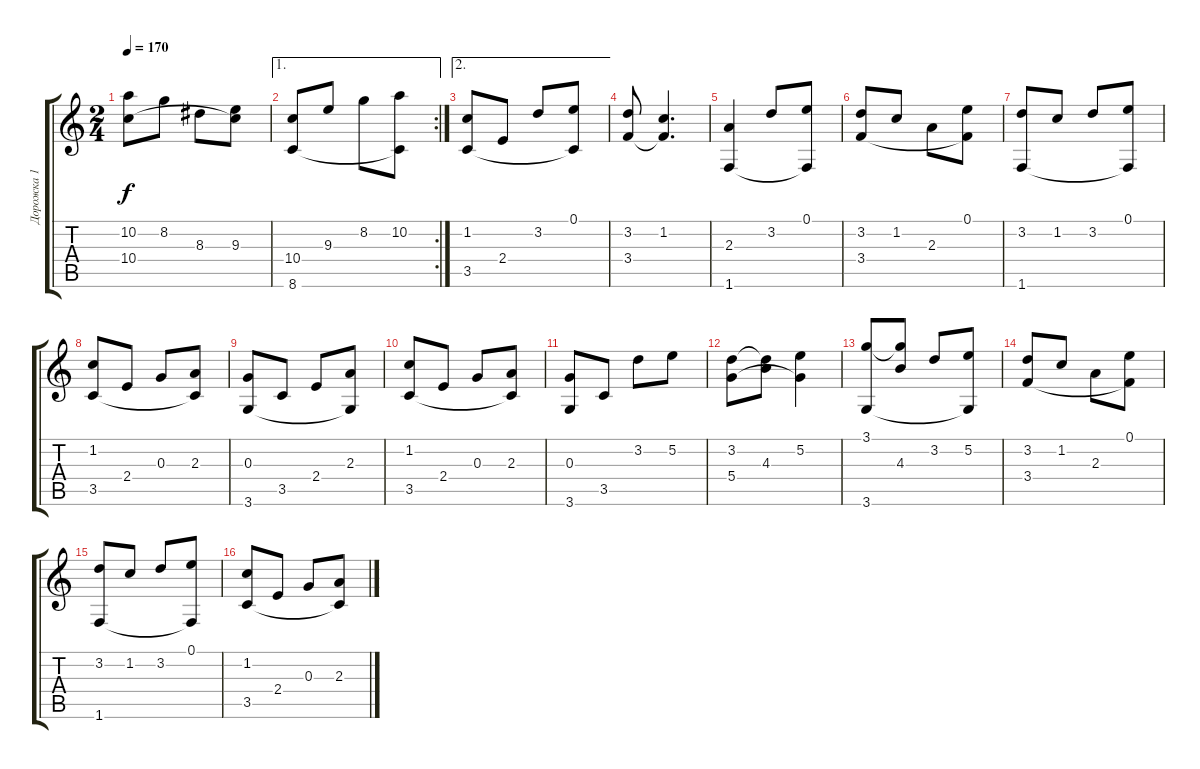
\track ("Дорожка 1" "Дорожка 1") {instrument acousticguitarnylon}
\staff {score tabs}
\tuning (E4 B3 G3 D3 A2 E2) {hide}
\ts (2 4)
\tempo 170
\clef g2
\ks c
(10.2 10.4).8{dy f} 8.2.8 8.3.8 (9.3 10.4{t}).8 |
\ae 1
\rc 2
(10.4 8.6).8 9.3.8 8.2.8 (10.2 8.6{t}).8 |
\ae 2
(1.2 3.5).8 2.4.8 3.2.8 (0.1 3.5{t}).8 |
(3.2 3.4).8 (1.2 3.4{t}).4{d} |
(2.3 1.6).4 3.2.8 (0.1 1.6{t}).8 |
(3.2 3.4).8 1.2.8 2.3.8 (0.1 3.4{t}).8 |
(3.2 1.6).8 1.2.8 3.2.8 (0.1 1.6{t}).8 |
(1.2 3.5).8 2.4.8 0.3.8 (2.3 3.5{t}).8 |
(0.3 3.6).8 3.5.8 2.4.8 (2.3 3.6{t}).8 |
(1.2 3.5).8 2.4.8 0.3.8 (2.3 3.5{t}).8 |
(0.3 3.6).8 3.5.8 3.2.8 5.2.8 |
(3.2 5.4).8 (3.2{t} 4.3).8 (5.2 5.4{t}).4 |
(3.1 3.6).8 (3.1{t} 4.3).8 3.2.8 (5.2 3.6{t}).8 |
(3.2 3.4).8 1.2.8 2.3.8 (0.1 3.4{t}).8 |
(3.2 1.6).8 1.2.8 3.2.8 (0.1 1.6{t}).8 |
(1.2 3.5).8 2.4.8 0.3.8 (2.3 3.5{t}).8
